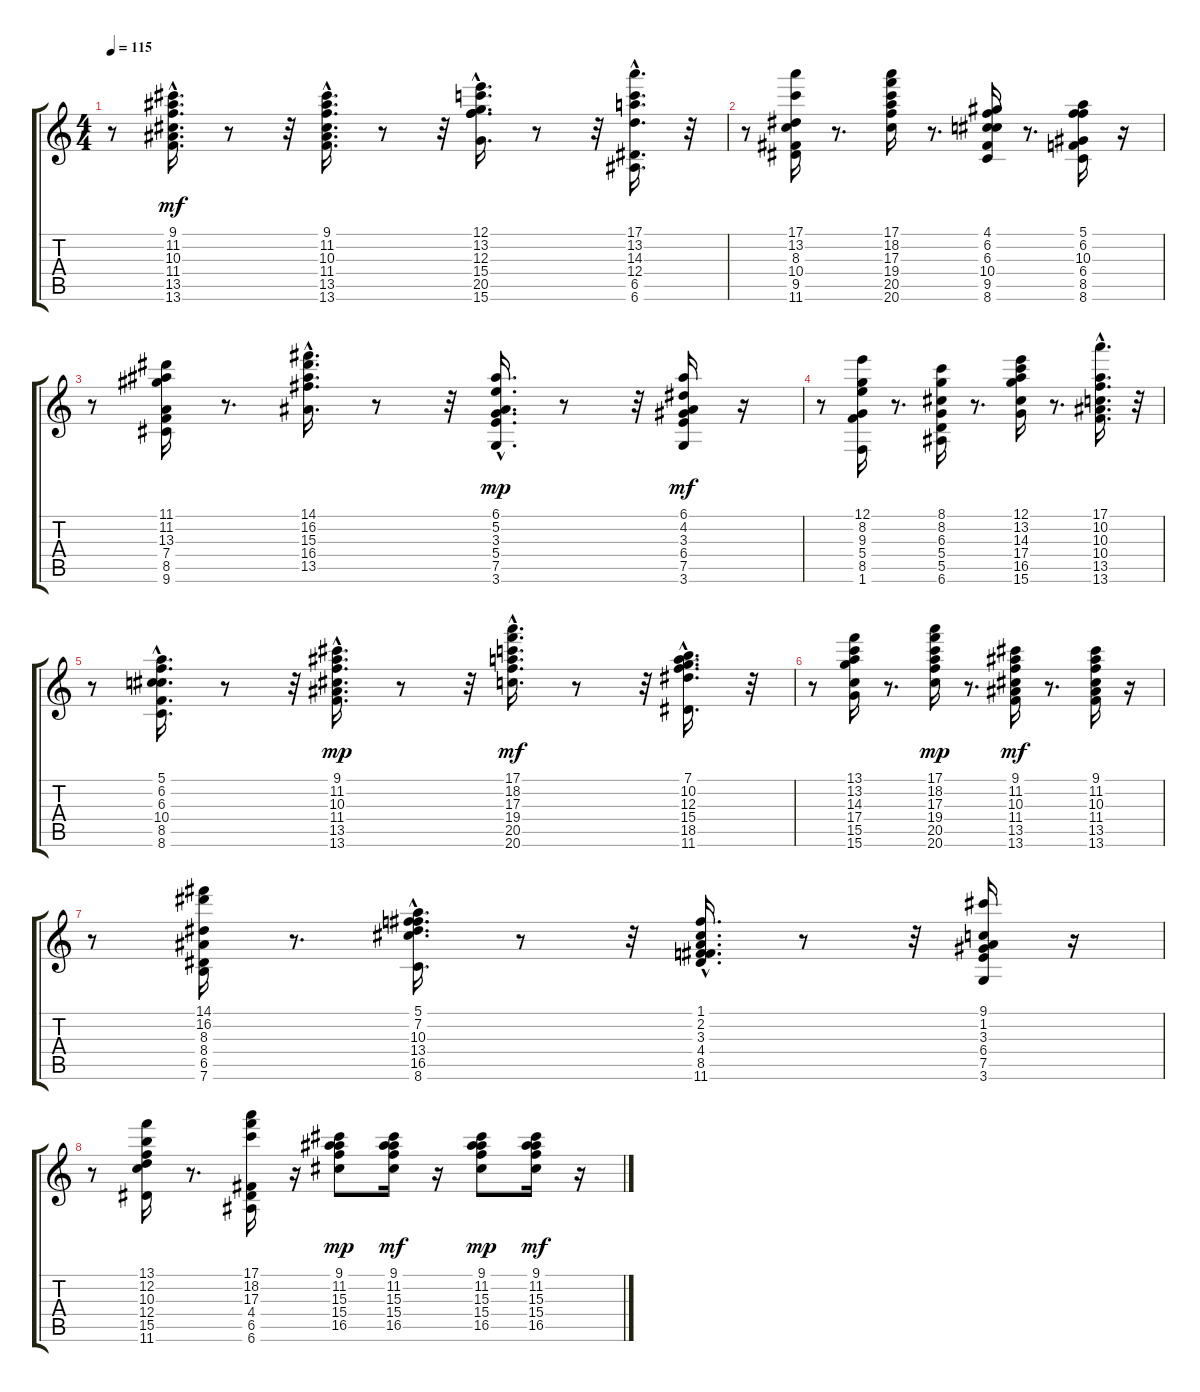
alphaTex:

\track "" {instrument electricguitarclean}
\staff {score tabs}
\tuning (E4 B3 G3 D3 A2 E2) {hide}
\ts (4 4)
\tempo 115
\clef g2
\ks c
r.8{dy mf} (9.1 11.2 10.3 11.4{hac} 13.5{hac} 13.6).16{d} r.8 r.32 (9.1 11.2 10.3 11.4{hac} 13.5 13.6).16{d} r.8 r.32 (12.1 13.2 12.3 15.4 20.5{hac} 15.6).16{d} r.8 r.32 (17.1 13.2 14.3{hac} 12.4 6.5 6.6).16{d} r.32 |
r.8 (17.1 13.2 8.3 10.4 9.5 11.6).16 r.8{d} (17.1 18.2 17.3 19.4 20.5 20.6).16 r.8{d} (4.1 6.2 6.3 10.4 9.5 8.6).16 r.8{d} (5.1 6.2 10.3 6.4 8.5 8.6).16 r.16 |
r.8 (11.1 11.2 13.3 7.4 8.5 9.6).16 r.8{d} (14.1 16.2 15.3 16.4{hac} 13.5).16{d} r.8 r.32 (6.1 5.2 3.3 5.4 7.5{hac} 3.6).16{d dy mp} r.8 r.32 (6.1 4.2 3.3 6.4 7.5 3.6).16{dy mf} r.16 |
r.8 (12.1 8.2 9.3 5.4 8.5 1.6).16 r.8{d} (8.1 8.2 6.3 5.4 5.5 6.6).16 r.8{d} (12.1 13.2 14.3 17.4 16.5 15.6).16 r.8{d} (17.1 10.2{hac} 10.3 10.4 13.5 13.6).16{d} r.32 |
r.8 (5.1 6.2 6.3{hac} 10.4 8.5{hac} 8.6).16{d} r.8 r.32 (9.1 11.2 10.3 11.4{hac} 13.5 13.6).16{d dy mp} r.8 r.32 (17.1 18.2 17.3 19.4{hac} 20.5 20.6).16{d dy mf} r.8 r.32 (7.1 10.2{hac} 12.3 15.4 18.5 11.6).16{d} r.32 |
r.8 (13.1 13.2 14.3 17.4 15.5 15.6).16 r.8{d} (17.1 18.2 17.3 19.4 20.5 20.6).16{dy mp} r.8{d} (9.1 11.2 10.3 11.4 13.5 13.6).16{dy mf} r.8{d} (9.1 11.2 10.3 11.4 13.5 13.6).16 r.16 |
r.8 (14.1 16.2 8.3 8.4 6.5 7.6).16 r.8{d} (5.1 7.2{hac} 10.3 13.4 16.5 8.6).16{d} r.8 r.32 (1.1 2.2{hac} 3.3 4.4 8.5 11.6).16{d} r.8 r.32 (9.1 1.2 3.3 6.4 7.5 3.6).16 r.16 |
r.8 (13.1 12.2 10.3 12.4 15.5 11.6).16 r.8{d} (17.1 18.2 17.3 4.4 6.5 6.6).16 r.16 (9.1 11.2 15.3 15.4 16.5).8{dy mp} (9.1 11.2 15.3 15.4 16.5).16{dy mf} r.16 (9.1 11.2 15.3 15.4 16.5).8{dy mp} (9.1 11.2 15.3 15.4 16.5).16{dy mf} r.16
